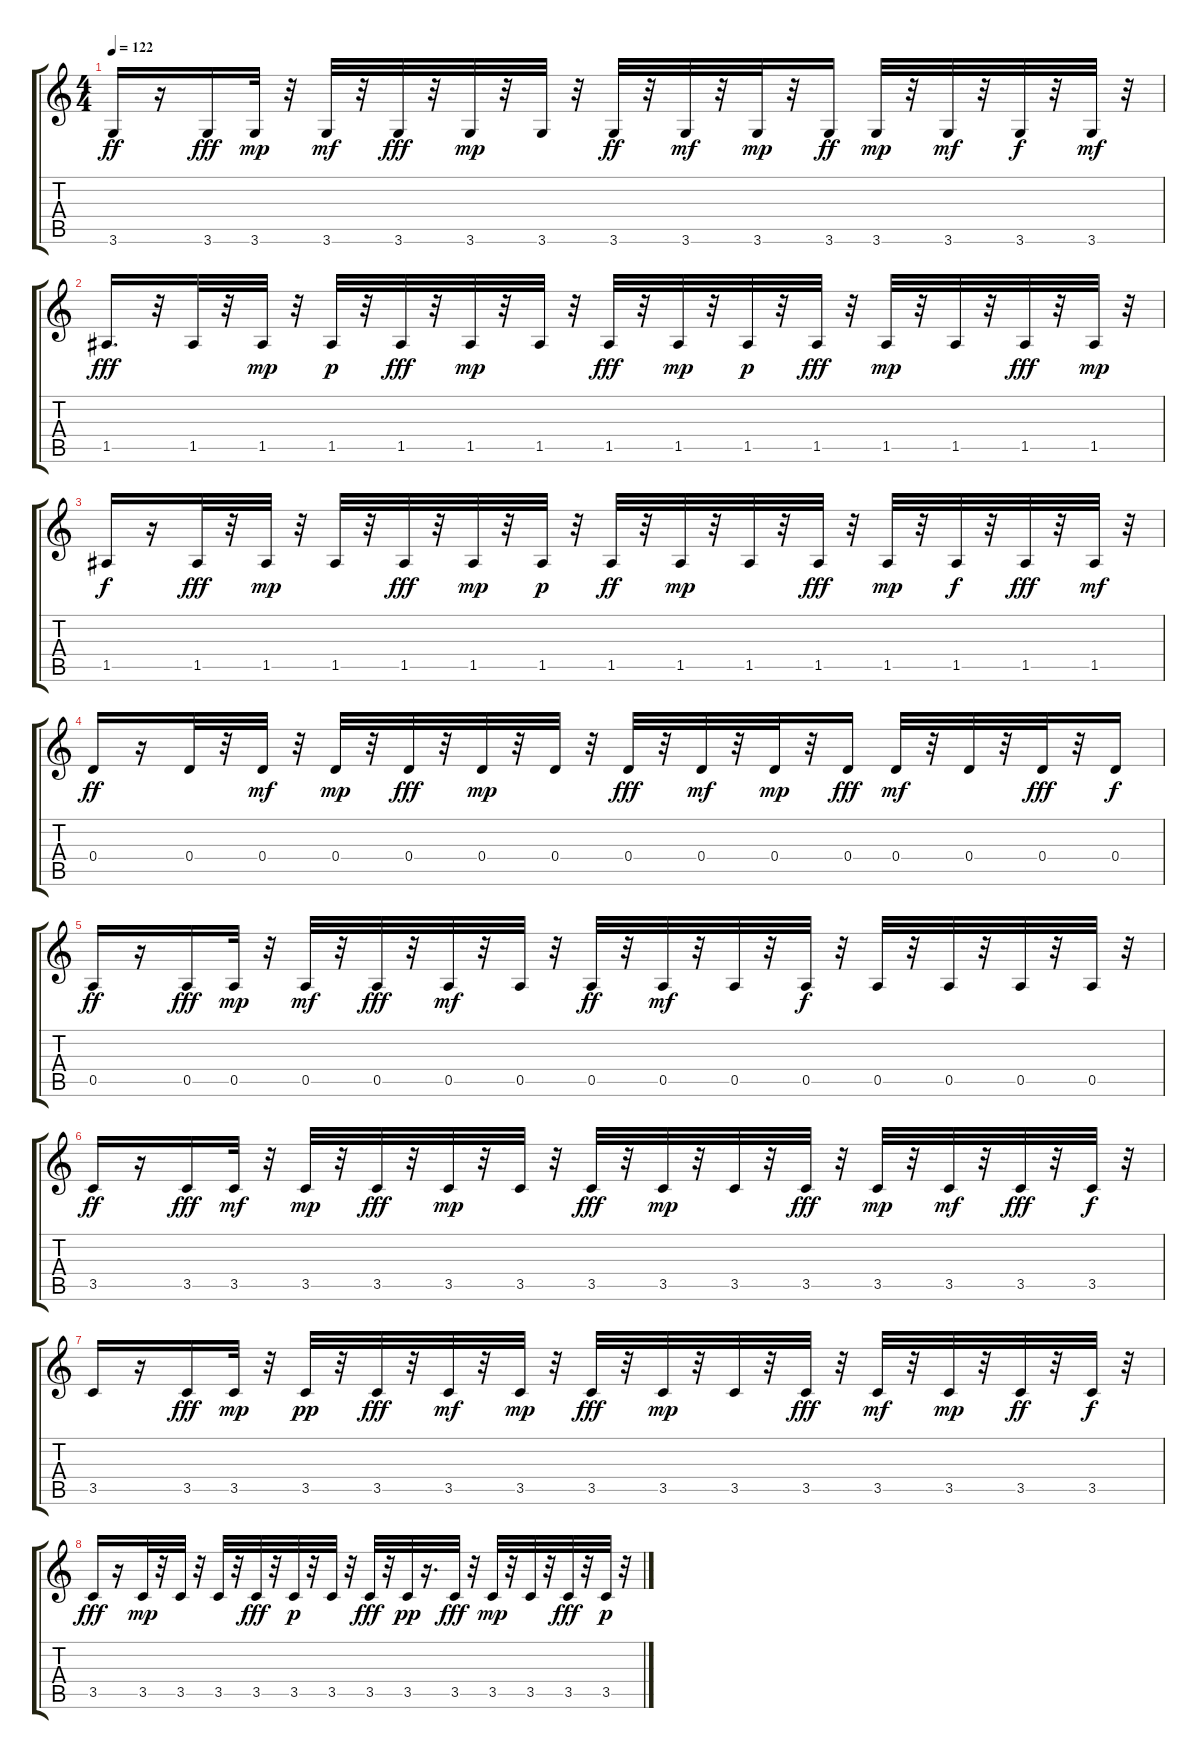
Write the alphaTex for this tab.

\track "" {instrument synthbass2}
\staff {score tabs}
\tuning (E4 B3 G3 D3 A2 E2) {hide}
\ts (4 4)
\tempo 122
\clef g2
\ks c
3.6.16{dy ff} r.16 3.6.16{dy fff} 3.6.32{dy mp} r.32 3.6.32{dy mf} r.32 3.6.32{dy fff} r.32 3.6.32{dy mp} r.32 3.6.32 r.32 3.6.32{dy ff} r.32 3.6.32{dy mf} r.32 3.6.32{dy mp} r.32 3.6.16{dy ff} 3.6.32{dy mp} r.32 3.6.32{dy mf} r.32 3.6.32{dy f} r.32 3.6.32{dy mf} r.32 |
1.5.16{d dy fff} r.32 1.5.32 r.32 1.5.32{dy mp} r.32 1.5.32{dy p} r.32 1.5.32{dy fff} r.32 1.5.32{dy mp} r.32 1.5.32 r.32 1.5.32{dy fff} r.32 1.5.32{dy mp} r.32 1.5.32{dy p} r.32 1.5.32{dy fff} r.32 1.5.32{dy mp} r.32 1.5.32 r.32 1.5.32{dy fff} r.32 1.5.32{dy mp} r.32 |
1.5.16{dy f} r.16 1.5.32{dy fff} r.32 1.5.32{dy mp} r.32 1.5.32 r.32 1.5.32{dy fff} r.32 1.5.32{dy mp} r.32 1.5.32{dy p} r.32 1.5.32{dy ff} r.32 1.5.32{dy mp} r.32 1.5.32 r.32 1.5.32{dy fff} r.32 1.5.32{dy mp} r.32 1.5.32{dy f} r.32 1.5.32{dy fff} r.32 1.5.32{dy mf} r.32 |
0.4.16{dy ff} r.16 0.4.32 r.32 0.4.32{dy mf} r.32 0.4.32{dy mp} r.32 0.4.32{dy fff} r.32 0.4.32{dy mp} r.32 0.4.32 r.32 0.4.32{dy fff} r.32 0.4.32{dy mf} r.32 0.4.32{dy mp} r.32 0.4.16{dy fff} 0.4.32{dy mf} r.32 0.4.32 r.32 0.4.32{dy fff} r.32 0.4.16{dy f} |
0.5.16{dy ff} r.16 0.5.16{dy fff} 0.5.32{dy mp} r.32 0.5.32{dy mf} r.32 0.5.32{dy fff} r.32 0.5.32{dy mf} r.32 0.5.32 r.32 0.5.32{dy ff} r.32 0.5.32{dy mf} r.32 0.5.32 r.32 0.5.32{dy f} r.32 0.5.32 r.32 0.5.32 r.32 0.5.32 r.32 0.5.32 r.32 |
3.5.16{dy ff} r.16 3.5.16{dy fff} 3.5.32{dy mf} r.32 3.5.32{dy mp} r.32 3.5.32{dy fff} r.32 3.5.32{dy mp} r.32 3.5.32 r.32 3.5.32{dy fff} r.32 3.5.32{dy mp} r.32 3.5.32 r.32 3.5.32{dy fff} r.32 3.5.32{dy mp} r.32 3.5.32{dy mf} r.32 3.5.32{dy fff} r.32 3.5.32{dy f} r.32 |
3.5.16 r.16 3.5.16{dy fff} 3.5.32{dy mp} r.32 3.5.32{dy pp} r.32 3.5.32{dy fff} r.32 3.5.32{dy mf} r.32 3.5.32{dy mp} r.32 3.5.32{dy fff} r.32 3.5.32{dy mp} r.32 3.5.32 r.32 3.5.32{dy fff} r.32 3.5.32{dy mf} r.32 3.5.32{dy mp} r.32 3.5.32{dy ff} r.32 3.5.32{dy f} r.32 |
3.5.16{dy fff} r.16 3.5.32{dy mp} r.32 3.5.32 r.32 3.5.32 r.32 3.5.32{dy fff} r.32 3.5.32{dy p} r.32 3.5.32 r.32 3.5.32{dy fff} r.32 3.5.32{dy pp} r.16{d} 3.5.32{dy fff} r.32 3.5.32{dy mp} r.32 3.5.32 r.32 3.5.32{dy fff} r.32 3.5.32{dy p} r.32
